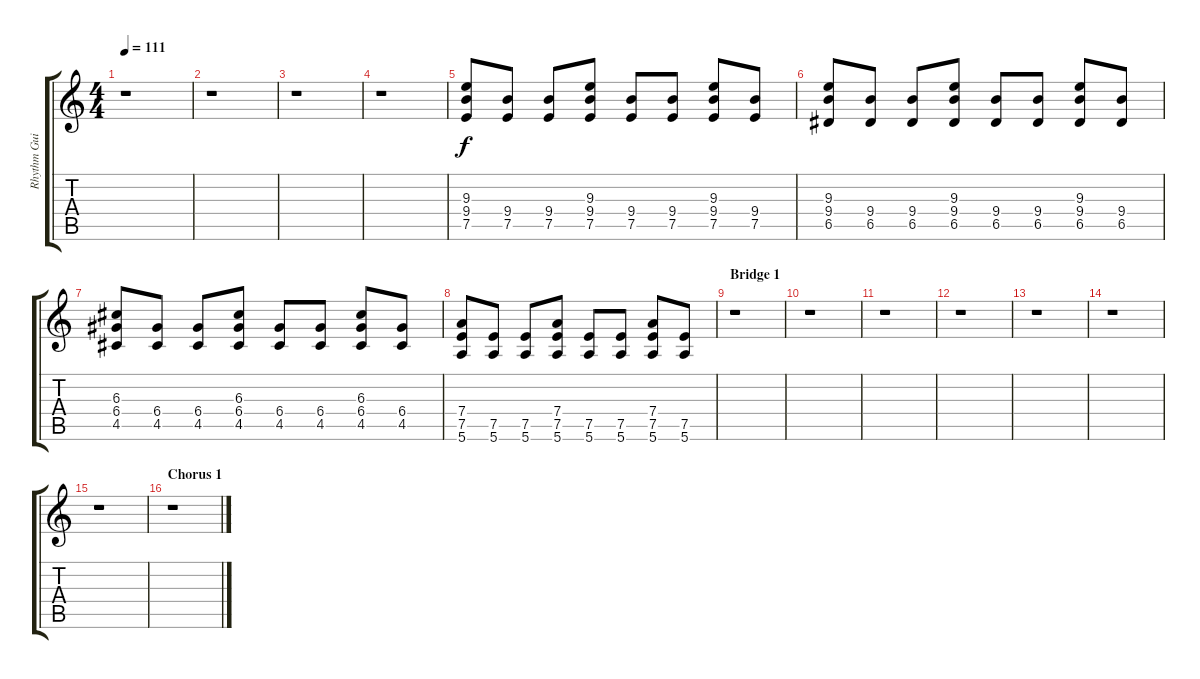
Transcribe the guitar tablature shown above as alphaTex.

\track ("Rhythm Guitar 1" "Rhythm Gui") {instrument distortionguitar}
\staff {score tabs}
\tuning (E4 B3 G3 D3 A2 E2) {hide}
\ts (4 4)
\tempo 111
\clef g2
\ks c
r.1{dy f} |
r.1 |
r.1 |
r.1 |
(9.3 9.4 7.5).8 (9.4 7.5).8 (9.4 7.5).8 (9.3 9.4 7.5).8 (9.4 7.5).8 (9.4 7.5).8 (9.3 9.4 7.5).8 (9.4 7.5).8 |
(9.3 9.4 6.5).8 (9.4 6.5).8 (9.4 6.5).8 (9.3 9.4 6.5).8 (9.4 6.5).8 (9.4 6.5).8 (9.3 9.4 6.5).8 (9.4 6.5).8 |
(6.3 6.4 4.5).8 (6.4 4.5).8 (6.4 4.5).8 (6.3 6.4 4.5).8 (6.4 4.5).8 (6.4 4.5).8 (6.3 6.4 4.5).8 (6.4 4.5).8 |
(7.4 7.5 5.6).8 (7.5 5.6).8 (7.5 5.6).8 (7.4 7.5 5.6).8 (7.5 5.6).8 (7.5 5.6).8 (7.4 7.5 5.6).8 (7.5 5.6).8 |
\section ("" "Bridge 1")
r.1 |
r.1 |
r.1 |
r.1 |
r.1 |
r.1 |
r.1 |
\section ("" "Chorus 1")
r.1
